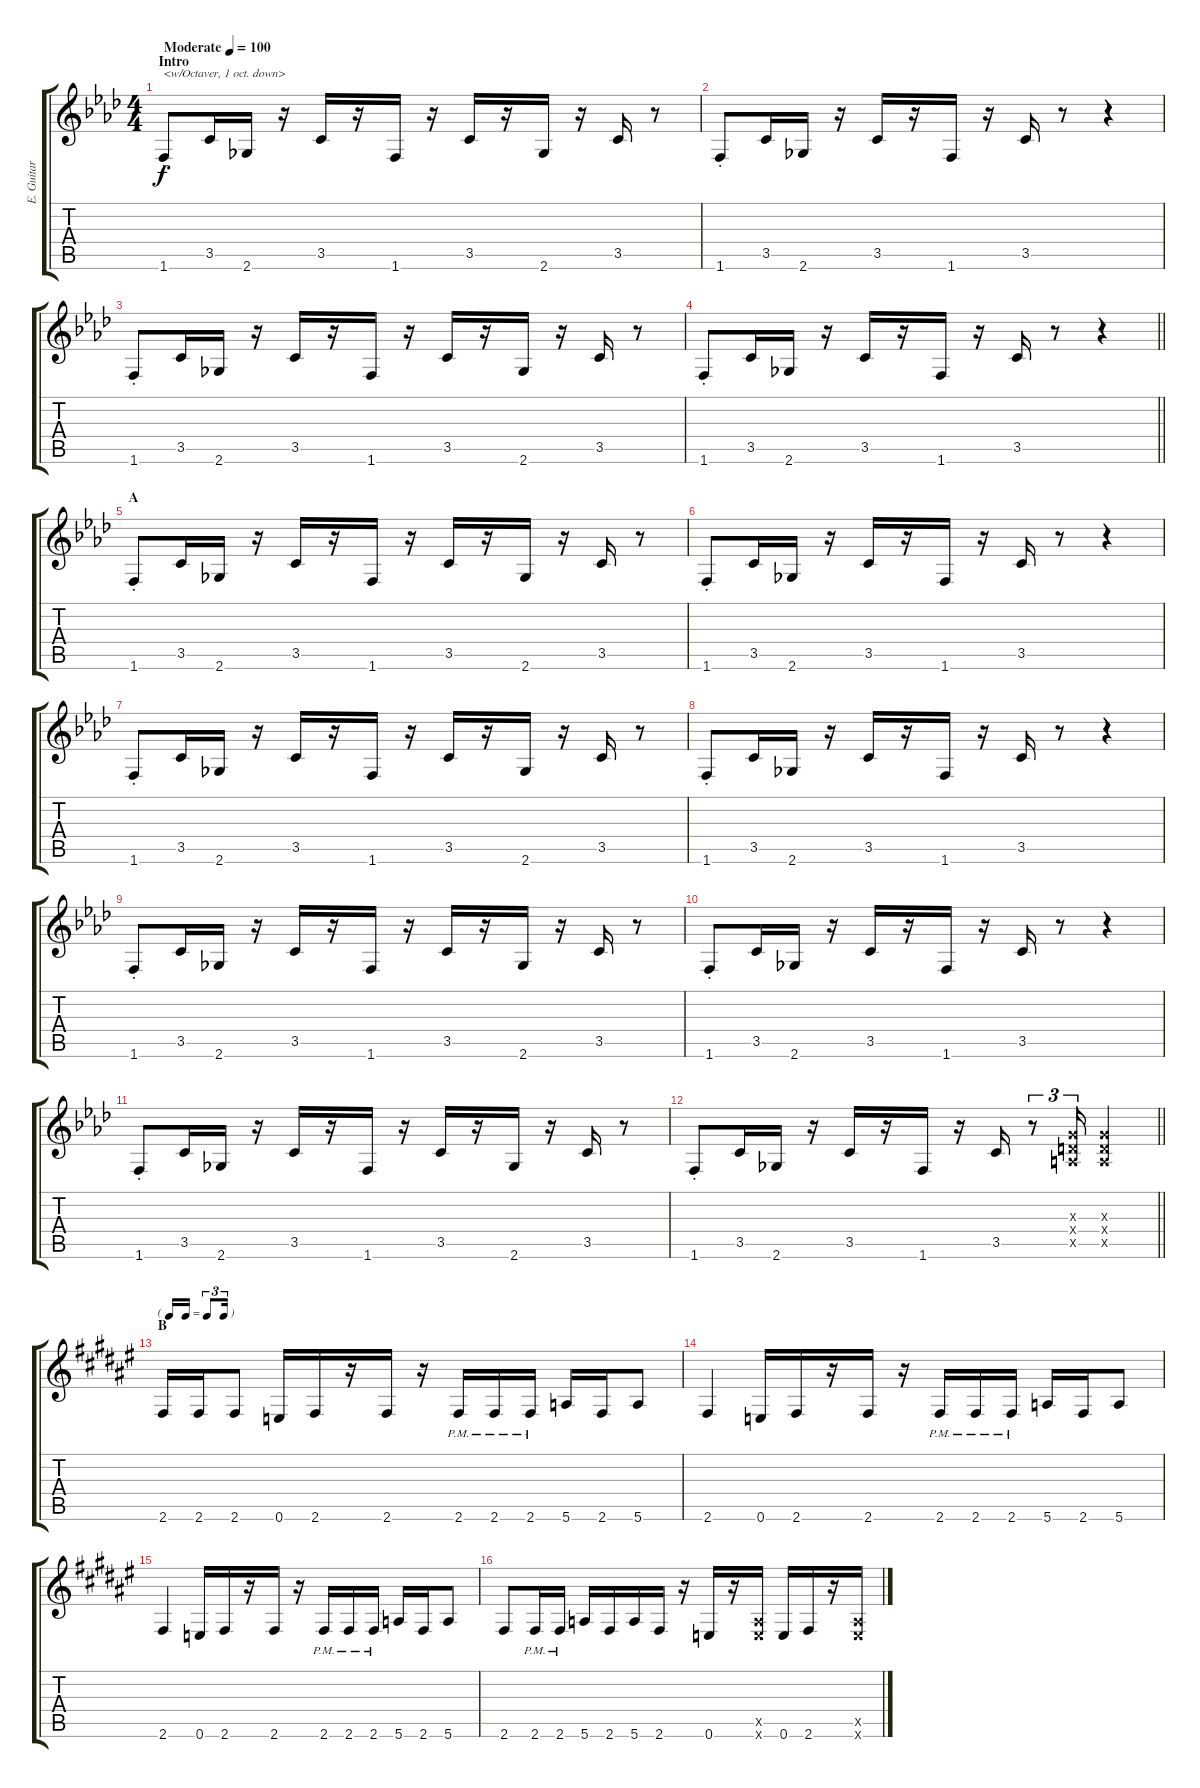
\track ("E. Guitar I" "E. Guitar ") {instrument overdrivenguitar}
\staff {score tabs}
\tuning (E4 B3 G3 D3 A2 E2) {hide}
\ts (4 4)
\section ("" "Intro")
\tempo (100 "Moderate")
\clef g2
\ks fminor
1.6{st}.8{txt "<w/Octaver, 1 oct. down>" dy f instrument overdrivenguitar} 3.5.16 2.6.16 r.16 3.5.16 r.16 1.6.16 r.16 3.5.16 r.16 2.6.16 r.16 3.5.16 r.8 |
1.6{st}.8 3.5.16 2.6.16 r.16 3.5.16 r.16 1.6.16 r.16 3.5.16 r.8 r.4 |
1.6{st}.8 3.5.16 2.6.16 r.16 3.5.16 r.16 1.6.16 r.16 3.5.16 r.16 2.6.16 r.16 3.5.16 r.8 |
\barLineRight lightlight
1.6{st}.8 3.5.16 2.6.16 r.16 3.5.16 r.16 1.6.16 r.16 3.5.16 r.8 r.4 |
\section ("" "A")
1.6{st}.8 3.5.16 2.6.16 r.16 3.5.16 r.16 1.6.16 r.16 3.5.16 r.16 2.6.16 r.16 3.5.16 r.8 |
1.6{st}.8 3.5.16 2.6.16 r.16 3.5.16 r.16 1.6.16 r.16 3.5.16 r.8 r.4 |
1.6{st}.8 3.5.16 2.6.16 r.16 3.5.16 r.16 1.6.16 r.16 3.5.16 r.16 2.6.16 r.16 3.5.16 r.8 |
1.6{st}.8 3.5.16 2.6.16 r.16 3.5.16 r.16 1.6.16 r.16 3.5.16 r.8 r.4 |
1.6{st}.8 3.5.16 2.6.16 r.16 3.5.16 r.16 1.6.16 r.16 3.5.16 r.16 2.6.16 r.16 3.5.16 r.8 |
1.6{st}.8 3.5.16 2.6.16 r.16 3.5.16 r.16 1.6.16 r.16 3.5.16 r.8 r.4 |
1.6{st}.8 3.5.16 2.6.16 r.16 3.5.16 r.16 1.6.16 r.16 3.5.16 r.16 2.6.16 r.16 3.5.16 r.8 |
\barLineRight lightlight
1.6{st}.8 3.5.16 2.6.16 r.16 3.5.16 r.16 1.6.16 r.16 3.5.16 r.8{tu (3 2)} (0.3{x} 0.4{x} 0.5{x}).16{tu (3 2)} (0.3{x} 0.4{x} 0.5{x}).4 |
\tf triplet16th
\section ("" "B")
\ks f#
2.6.16 2.6.16 2.6.8 0.6.16 2.6.16 r.16 2.6.16 r.16 2.6{pm}.16 2.6{pm}.16 2.6{pm}.16 5.6.16 2.6.16 5.6.8 |
2.6.4 0.6.16 2.6.16 r.16 2.6.16 r.16 2.6{pm}.16 2.6{pm}.16 2.6{pm}.16 5.6.16 2.6.16 5.6.8 |
2.6.4 0.6.16 2.6.16 r.16 2.6.16 r.16 2.6{pm}.16 2.6{pm}.16 2.6{pm}.16 5.6.16 2.6.16 5.6.8 |
2.6.8 2.6{pm}.16 2.6{pm}.16 5.6.16 2.6.16 5.6.16 2.6.16 r.16 0.6.16 r.16 (0.5{x} 0.6{x}).16 0.6.16 2.6.16 r.16 (0.5{x} 0.6{x}).16
